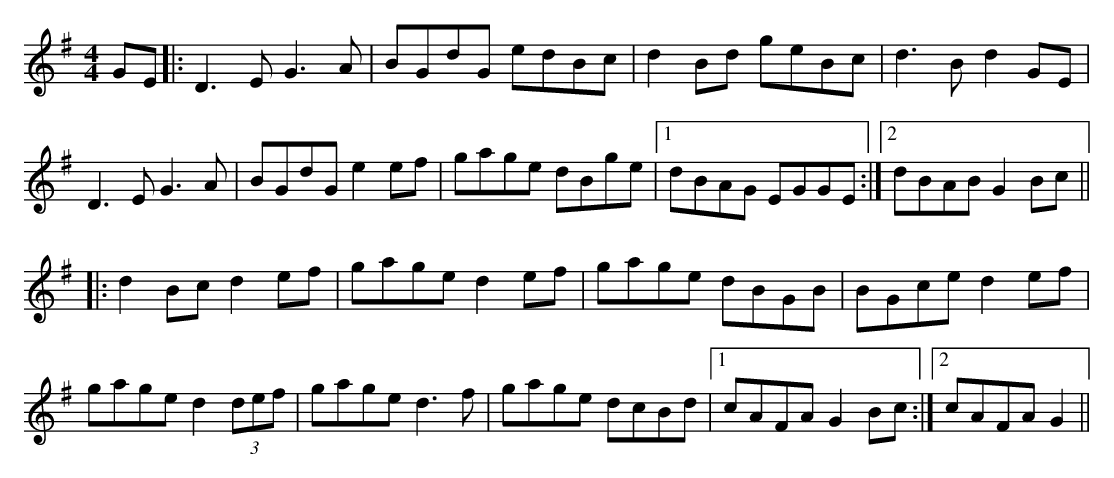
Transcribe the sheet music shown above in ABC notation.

X:1
M:4/4
K:G
GE|:D3EG3A|BGdG edBc|d2Bd geBc|d3Bd2GE|
D3EG3A|BGdG e2ef|gage dBge|1 dBAG EGGE:|2 dBABG2Bc||
|:d2Bcd2ef|gaged2ef|gage dBGB|BGced2ef|
gaged2(3def|gaged3f|gage dcBd|1 cAFAG2Bc:|2 cAFAG2||
